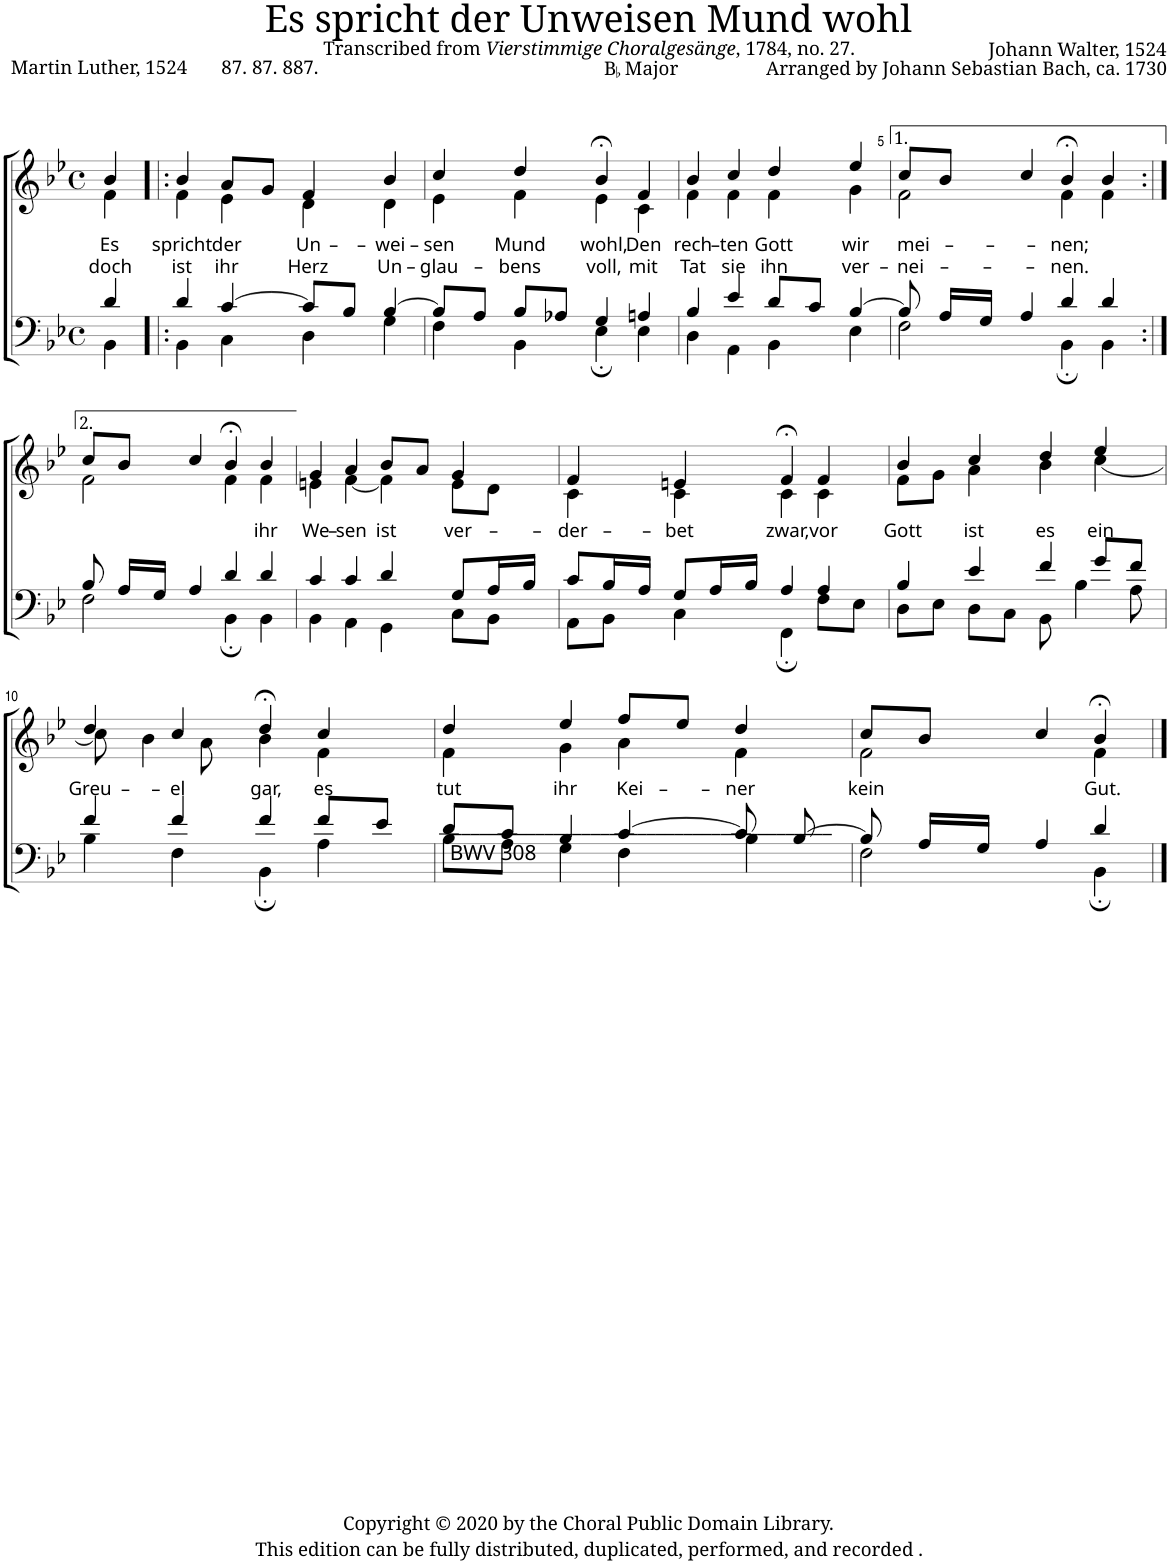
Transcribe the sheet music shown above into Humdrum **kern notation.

**kern	**kern	**text	**text
*part2	*part1	*part1	*part1
*staff2	*staff1	*staff1	*staff1
*I"Bass	*I"Soprano	*	*
*clefF4	*clefG2	*	*
*k[b-e-]	*k[b-e-]	*	*
*M4/4	*M4/4	*	*
*met(c)	*met(c)	*	*
=1	=1	=1	=1
*^	*	*	*
!	!	!	!LO:LY:b	!LO:LY:b
*	*	*^	*	*
4d/	4BB-\	4b-/	4f\	Es	doch
=2!|:	=2!|:	=2!|:	=2!|:	=2!|:	=2!|:
!	!	!	!	!LO:LY:b	!LO:LY:b
4d/	4BB-\	4b-/	4f\	spricht	ist
!	!	!	!	!LO:LY:b	!LO:LY:b
[4c/	4C\	8a/L	4e-\	der	ihr
.	.	8g/J	.	.	.
!	!	!	!	!LO:LY:b	!LO:LY:b
8c/L]	4D\	4f/	4d\	Un-	Herz
8B-/J	.	.	.	.	.
!	!	!	!	!LO:LY:b	!LO:LY:b
[4B-/	4G\	4b-/	4d\	-wei-	Un-
=3	=3	=3	=3	=3	=3
!	!	!	!	!LO:LY:b	!LO:LY:b
8B-/L]	4F\	4cc/	4e-\	-sen	-glau-
8A/J	.	.	.	.	.
!	!	!	!	!LO:LY:b	!LO:LY:b
8B-/L	4BB-\	4dd/	4f\	Mund	-bens
8A-X/J	.	.	.	.	.
!	!	!	!	!LO:LY:b	!LO:LY:b
4G/	4E-;\	4b-;</	4e-\	wohl,	voll,
!	!	!	!	!LO:LY:b	!LO:LY:b
4An/	4E-\	4f/	4c\	Den	mit
=4	=4	=4	=4	=4	=4
!	!	!	!	!LO:LY:b	!LO:LY:b
4B-/	4D\	4b-/	4f\	rech-	Tat
!	!	!	!	!LO:LY:b	!LO:LY:b
4e-/	4AA\	4cc/	4f\	-ten	sie
!	!	!	!	!LO:LY:b	!LO:LY:b
8d/L	4BB-\	4dd/	4f\	Gott	ihn
8c/J	.	.	.	.	.
!	!	!	!	!LO:LY:b	!LO:LY:b
[4B-/	4E-\	4ee-/	4g\	wir	ver-
=5	=5	=5	=5	=5	=5
!	!	!	!	!LO:LY:b	!LO:LY:b
8B-/]	2F\	8cc/L	2f\	mei-	-nei-
16A/LL	.	8b-/J	.	.	.
16G/JJ	.	.	.	.	.
4A/	.	4cc/	.	.	.
!	!	!	!	!LO:LY:b	!LO:LY:b
4d/	4BB-;\	4b-;</	4f\	-nen;	-nen.
4d/	4BB-\	4b-/	4f\	.	.
!!LO:LB:g=z	!!
=6:|!	=6:|!	=6:|!	=6:|!	=6:|!	=6:|!
8B-/	2F\	8cc/L	2f\	.	.
16A/LL	.	8b-/J	.	.	.
16G/JJ	.	.	.	.	.
4A/	.	4cc/	.	.	.
4d/	4BB-;\	4b-;</	4f\	.	.
!	!	!	!	!LO:LY:b	!
4d/	4BB-\	4b-/	4f\	ihr	.
=7	=7	=7	=7	=7	=7
!	!	!	!	!LO:LY:b	!
4c/	4BB-\	4g/	4en\	We-	.
!	!	!	!	!LO:LY:b	!
4c/	4AA\	4a/	[4f\	-sen	.
!	!	!	!	!LO:LY:b	!
4d/	4GG\	8b-/L	4f\]	ist	.
.	.	8a/J	.	.	.
!	!	!	!	!LO:LY:b	!
8G/L	8C\L	4g/	8e\L	ver-	.
16A/L	8BB-\J	.	8d\J	.	.
16B-/JJ	.	.	.	.	.
=8	=8	=8	=8	=8	=8
!LO:TX:b:t=_________________________________________	!	!	!	!	!
!LO:TX:b:t=BWV 308	!	!	!	!	!
!	!	!	!	!LO:LY:b	!
8c/L	8AA\L	4f/	4c\	-der-	.
16B-/L	8BB-\J	.	.	.	.
16A/JJ	.	.	.	.	.
!	!	!	!	!LO:LY:b	!
8G/L	4C\	4en/	4c\	-bet	.
16A/L	.	.	.	.	.
16B-/JJ	.	.	.	.	.
!	!	!	!	!LO:LY:b	!
4A/	4FF;\	4f;</	4c\	zwar,	.
!	!	!	!	!LO:LY:b	!
4A/	8F\L	4f/	4c\	vor	.
.	8E-\J	.	.	.	.
=9	=9	=9	=9	=9	=9
!	!	!	!	!LO:LY:b	!
4B-/	8D\L	4b-/	8f\L	Gott	.
.	8E-\J	.	8g\J	.	.
!	!	!	!	!LO:LY:b	!
4e-/	8D\L	4cc/	4a\	ist	.
.	8C\J	.	.	.	.
!	!	!	!	!LO:LY:b	!
4f/	8BB-\	4dd/	4b-\	es	.
.	4B-\	.	.	.	.
!	!	!	!	!LO:LY:b	!
8g/L	.	4ee-/	[4cc\	ein	.
8f/J	8A\	.	.	.	.
!!LO:LB:g=z	!!
=10	=10	=10	=10	=10	=10
!	!	!	!	!LO:LY:b	!
4f/	4B-\	4dd/	8cc\]	Greu-	.
.	.	.	4b-\	.	.
!	!	!	!	!LO:LY:b	!
4f/	4F\	4cc/	.	-el	.
.	.	.	8a\	.	.
!	!	!	!	!LO:LY:b	!
4f/	4BB-;\	4dd;</	4b-\	gar,	.
!	!	!	!	!LO:LY:b	!
8f/L	4A\	4cc/	4f\	es	.
8e-/J	.	.	.	.	.
=11	=11	=11	=11	=11	=11
!	!	!	!	!LO:LY:b	!
8d/L	8B-\L	4dd/	4f\	tut	.
8c/J	8A\J	.	.	.	.
!	!	!	!	!LO:LY:b	!
4B-/	4G\	4ee-/	4g\	ihr	.
!	!	!	!	!LO:LY:b	!
[4c/	4F\	8ff/L	4a\	Kei-	.
.	.	8ee-/J	.	.	.
!	!	!	!	!LO:LY:b	!
8c/]	4B-\	4dd/	4f\	-ner	.
[8B-/	.	.	.	.	.
=12	=12	=12	=12	=12	=12
!	!	!	!	!LO:LY:b	!
8B-/]	2F\	8cc/L	2f\	kein	.
16A/LL	.	8b-/J	.	.	.
16G/JJ	.	.	.	.	.
4A/	.	4cc/	.	.	.
!	!	!	!	!LO:LY:b	!
4d/	4BB-;\	4b-;</	4f\	Gut.	.
*v	*v	*	*	*	*
*	*v	*v	*	*
==	==	==	==
*-	*-	*-	*-
